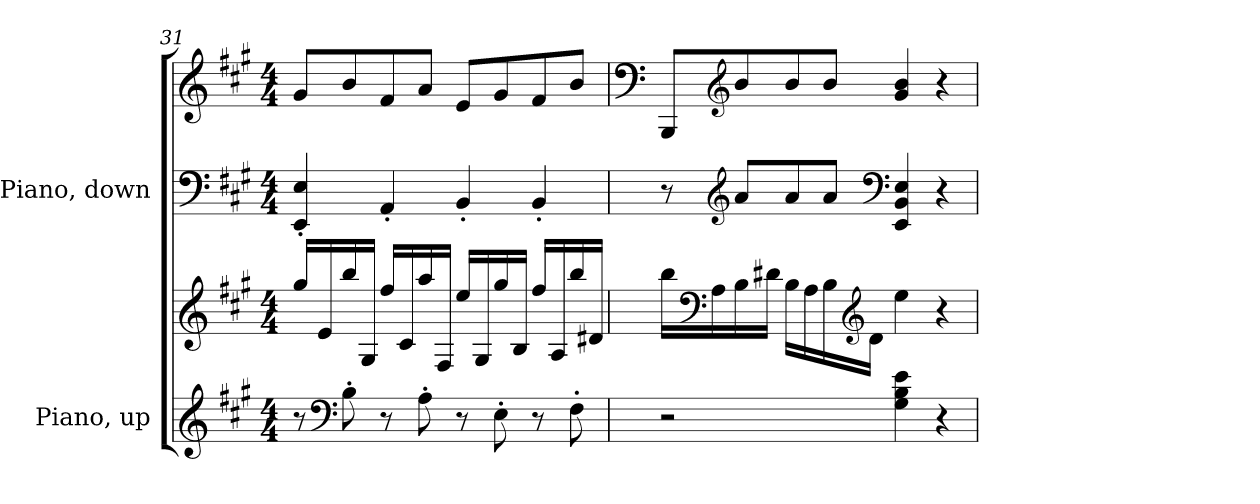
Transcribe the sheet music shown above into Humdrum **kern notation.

**kern	**kern	**kern	**kern
*part2	*part2	*part1	*part1
*staff4	*staff3	*staff2	*staff1
*I"Piano, up	*	*I"Piano, down	*
*I'Pno.	*	*I'Pno.	*
*clefG2	*clefG2	*clefF4	*clefG2
*k[f#c#g#]	*k[f#c#g#]	*k[f#c#g#]	*k[f#c#g#]
*M4/4	*M4/4	*M4/4	*M4/4
=31	=31	=31	=31
8r	16gg#/LL	4EE/' 4E/'	8g#/L
.	16e/	.	.
*clefF4	*	*	*
8B'\	16bb/	.	8b/
.	16G#/JJ	.	.
8r	16ff#/LL	4AA'/	8f#/
.	16c#/	.	.
8A'\	16aa/	.	8a/J
.	16F#/JJ	.	.
8r	16ee/LL	4BB'/	8e/L
.	16G#/	.	.
8E'\	16gg#/	.	8g#/
.	16B/JJ	.	.
8r	16ff#/LL	4BB'/	8f#/
.	16A/	.	.
8F#'\	16bb/	.	8b/J
.	16d#X/JJ	.	.
!!LO:PB:g=z
=32	=32	=32	=32
*	*	*	*clefF4
2r	16bb\LL	8r	8BBB/L
*	*clefF4	*	*
.	16A\	.	.
*	*	*clefG2	*clefG2
.	16B\	8a/L	8b/
.	16d#X\JJ	.	.
.	16B\LL	8a/	8b/
.	16A\	.	.
.	16B\	8a/J	8b/J
*	*clefG2	*	*
.	16d#\JJ	.	.
*	*	*clefF4	*
4G#\ 4B\ 4e\	4ee\	4EE/ 4BB/ 4E/	4g#/ 4b/
4r	4r	4r	4r
=	=	=	=
*-	*-	*-	*-
